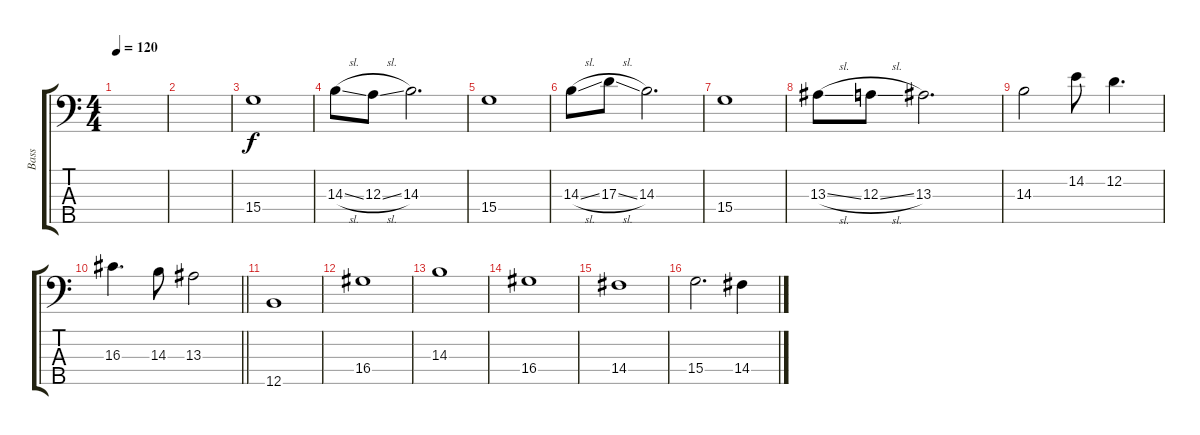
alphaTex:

\track ("Bass" "Bass") {instrument slapbass1}
\staff {score tabs}
\tuning (G2 D2 A1 E1 B0) {hide}
\ts (4 4)
\tempo 120
\clef f4
\ks c
|
|
15.4.1 |
14.3{sl}.8 12.3{sl}.8 14.3.2{d} |
15.4.1 |
14.3{sl}.8 17.3{sl}.8 14.3.2{d} |
15.4.1 |
13.3{sl}.8 12.3{sl}.8 13.3.2{d} |
14.3.2 14.2.8 12.2.4{d} |
\barLineRight lightlight
16.3.4{d} 14.3.8 13.3.2 |
12.5.1 |
16.4.1 |
14.3.1 |
16.4.1 |
14.4.1 |
15.4.2{d} 14.4.4
